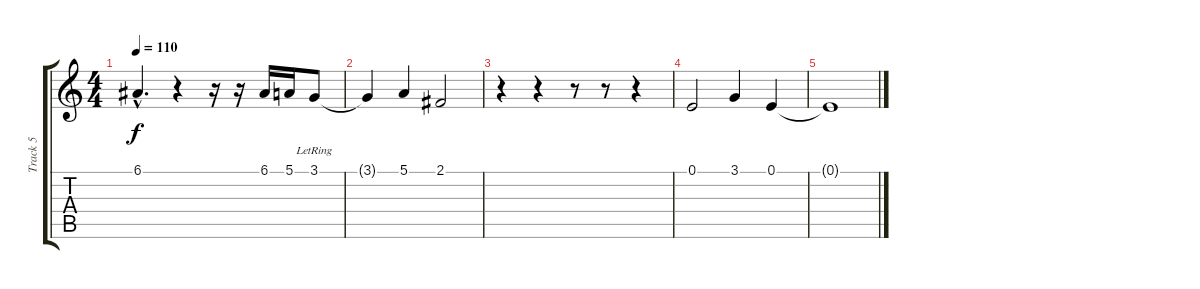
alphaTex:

\track ("Track 5" "Track 5") {instrument acousticgrandpiano}
\staff {score tabs}
\tuning (E4 B3 G3 D3 A2 E2) {hide}
\ts (4 4)
\tempo 110
\clef g2
\ks c
6.1{hac}.4{d dy f} r.4 r.16 r.16 6.1.16 5.1.16 3.1{lr}.8 |
3.1{t}.4 5.1.4 2.1.2 |
r.4 r.4 r.8 r.8 r.4 |
0.1.2 3.1.4 0.1.4 |
0.1{t}.1
